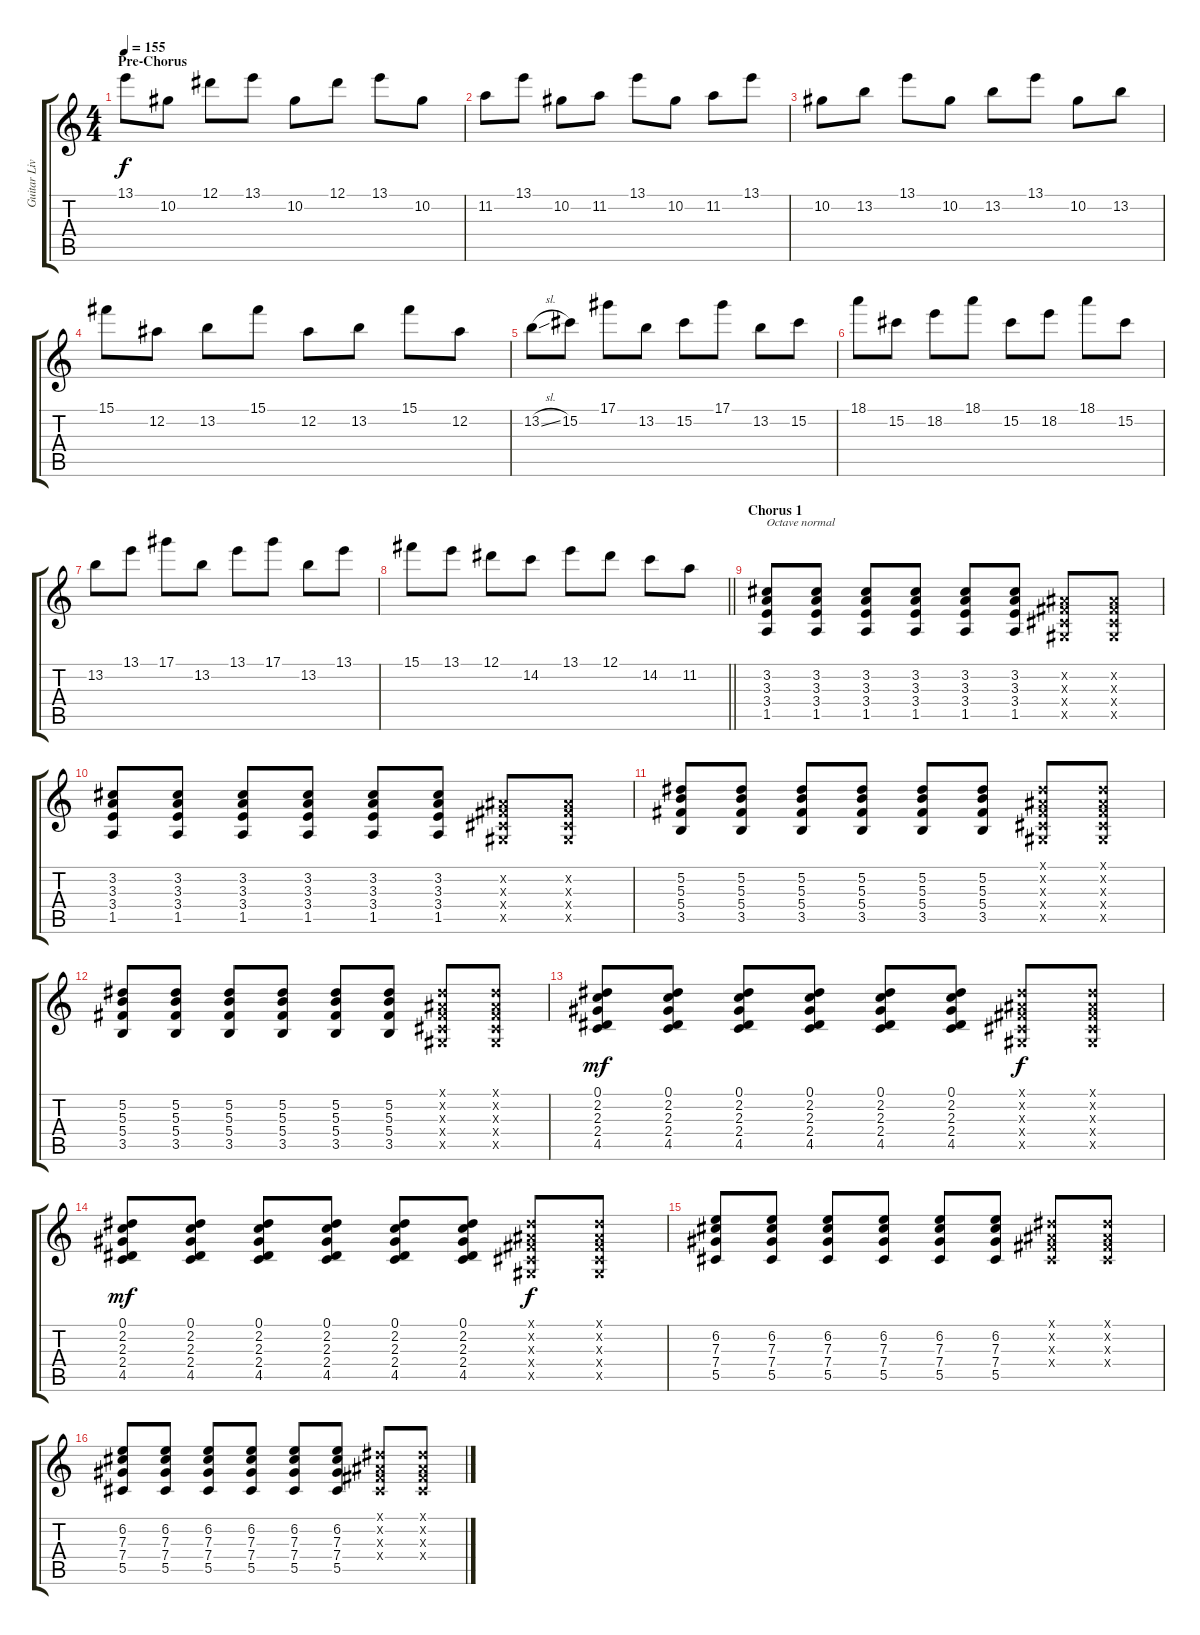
\track ("Guitar Live (-1/2 step version)" "Guitar Liv") {mute instrument acousticguitarsteel}
\staff {score tabs}
\tuning (Eb4 Bb3 Gb3 Db3 Ab2 Db2) {hide}
\ts (4 4)
\section ("" "Pre-Chorus")
\tempo 155
\clef g2
\ks c
13.1.8{dy f volume 12 instrument distortionguitar} 10.2.8 12.1.8 13.1.8 10.2.8 12.1.8 13.1.8 10.2.8 |
11.2.8 13.1.8 10.2.8 11.2.8 13.1.8 10.2.8 11.2.8 13.1.8 |
10.2.8 13.2.8 13.1.8 10.2.8 13.2.8 13.1.8 10.2.8 13.2.8 |
15.1.8 12.2.8 13.2.8 15.1.8 12.2.8 13.2.8 15.1.8 12.2.8 |
13.2{sl}.8 15.2.8 17.1.8 13.2.8 15.2.8 17.1.8 13.2.8 15.2.8 |
18.1.8 15.2.8 18.2.8 18.1.8 15.2.8 18.2.8 18.1.8 15.2.8 |
13.2.8 13.1.8 17.1.8 13.2.8 13.1.8 17.1.8 13.2.8 13.1.8 |
\barLineRight lightlight
15.1.8 13.1.8 12.1.8 14.2.8 13.1.8 12.1.8 14.2.8 11.2.8 |
\section ("" "Chorus 1")
(3.2 3.3 3.4 1.5).8{txt "Octave normal" volume 9} (3.2 3.3 3.4 1.5).8 (3.2 3.3 3.4 1.5).8 (3.2 3.3 3.4 1.5).8 (3.2 3.3 3.4 1.5).8 (3.2 3.3 3.4 1.5).8 (0.2{x} 0.3{x} 0.4{x} 0.5{x}).8 (0.2{x} 0.3{x} 0.4{x} 0.5{x}).8 |
(3.2 3.3 3.4 1.5).8 (3.2 3.3 3.4 1.5).8 (3.2 3.3 3.4 1.5).8 (3.2 3.3 3.4 1.5).8 (3.2 3.3 3.4 1.5).8 (3.2 3.3 3.4 1.5).8 (0.2{x} 0.3{x} 0.4{x} 0.5{x}).8 (0.2{x} 0.3{x} 0.4{x} 0.5{x}).8 |
(5.2 5.3 5.4 3.5).8 (5.2 5.3 5.4 3.5).8 (5.2 5.3 5.4 3.5).8 (5.2 5.3 5.4 3.5).8 (5.2 5.3 5.4 3.5).8 (5.2 5.3 5.4 3.5).8 (0.1{x} 0.2{x} 0.3{x} 0.4{x} 0.5{x}).8 (0.1{x} 0.2{x} 0.3{x} 0.4{x} 0.5{x}).8 |
(5.2 5.3 5.4 3.5).8 (5.2 5.3 5.4 3.5).8 (5.2 5.3 5.4 3.5).8 (5.2 5.3 5.4 3.5).8 (5.2 5.3 5.4 3.5).8 (5.2 5.3 5.4 3.5).8 (0.1{x} 0.2{x} 0.3{x} 0.4{x} 0.5{x}).8 (0.1{x} 0.2{x} 0.3{x} 0.4{x} 0.5{x}).8 |
(0.1 2.2 2.3 2.4 4.5).8{dy mf} (0.1 2.2 2.3 2.4 4.5).8 (0.1 2.2 2.3 2.4 4.5).8 (0.1 2.2 2.3 2.4 4.5).8 (0.1 2.2 2.3 2.4 4.5).8 (0.1 2.2 2.3 2.4 4.5).8 (0.1{x} 0.2{x} 0.3{x} 0.4{x} 0.5{x}).8{dy f} (0.1{x} 0.2{x} 0.3{x} 0.4{x} 0.5{x}).8 |
(0.1 2.2 2.3 2.4 4.5).8{dy mf} (0.1 2.2 2.3 2.4 4.5).8 (0.1 2.2 2.3 2.4 4.5).8 (0.1 2.2 2.3 2.4 4.5).8 (0.1 2.2 2.3 2.4 4.5).8 (0.1 2.2 2.3 2.4 4.5).8 (0.1{x} 0.2{x} 0.3{x} 0.4{x} 0.5{x}).8{dy f} (0.1{x} 0.2{x} 0.3{x} 0.4{x} 0.5{x}).8 |
(6.2 7.3 7.4 5.5).8 (6.2 7.3 7.4 5.5).8 (6.2 7.3 7.4 5.5).8 (6.2 7.3 7.4 5.5).8 (6.2 7.3 7.4 5.5).8 (6.2 7.3 7.4 5.5).8 (0.1{x} 0.2{x} 0.3{x} 0.4{x}).8 (0.1{x} 0.2{x} 0.3{x} 0.4{x}).8 |
(6.2 7.3 7.4 5.5).8 (6.2 7.3 7.4 5.5).8 (6.2 7.3 7.4 5.5).8 (6.2 7.3 7.4 5.5).8 (6.2 7.3 7.4 5.5).8 (6.2 7.3 7.4 5.5).8 (0.1{x} 0.2{x} 0.3{x} 0.4{x}).8 (0.1{x} 0.2{x} 0.3{x} 0.4{x}).8
